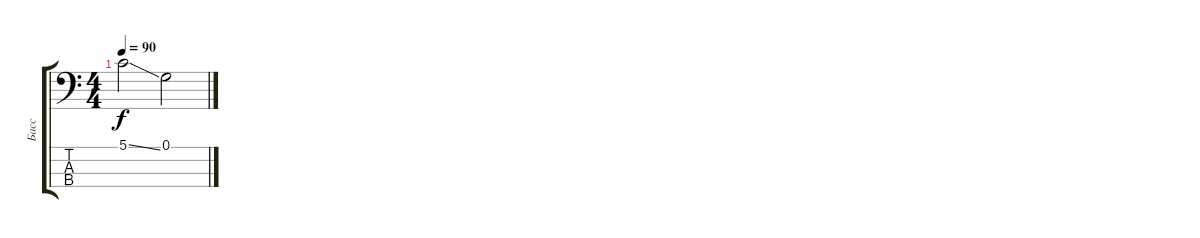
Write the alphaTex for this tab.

\track ("Басс" "Басс") {instrument fretlessbass}
\staff {score tabs}
\tuning (G2 D2 A1 E1) {hide}
\ts (4 4)
\tempo 90
\clef f4
\ks c
5.1{ss}.2{dy f} 0.1.2
